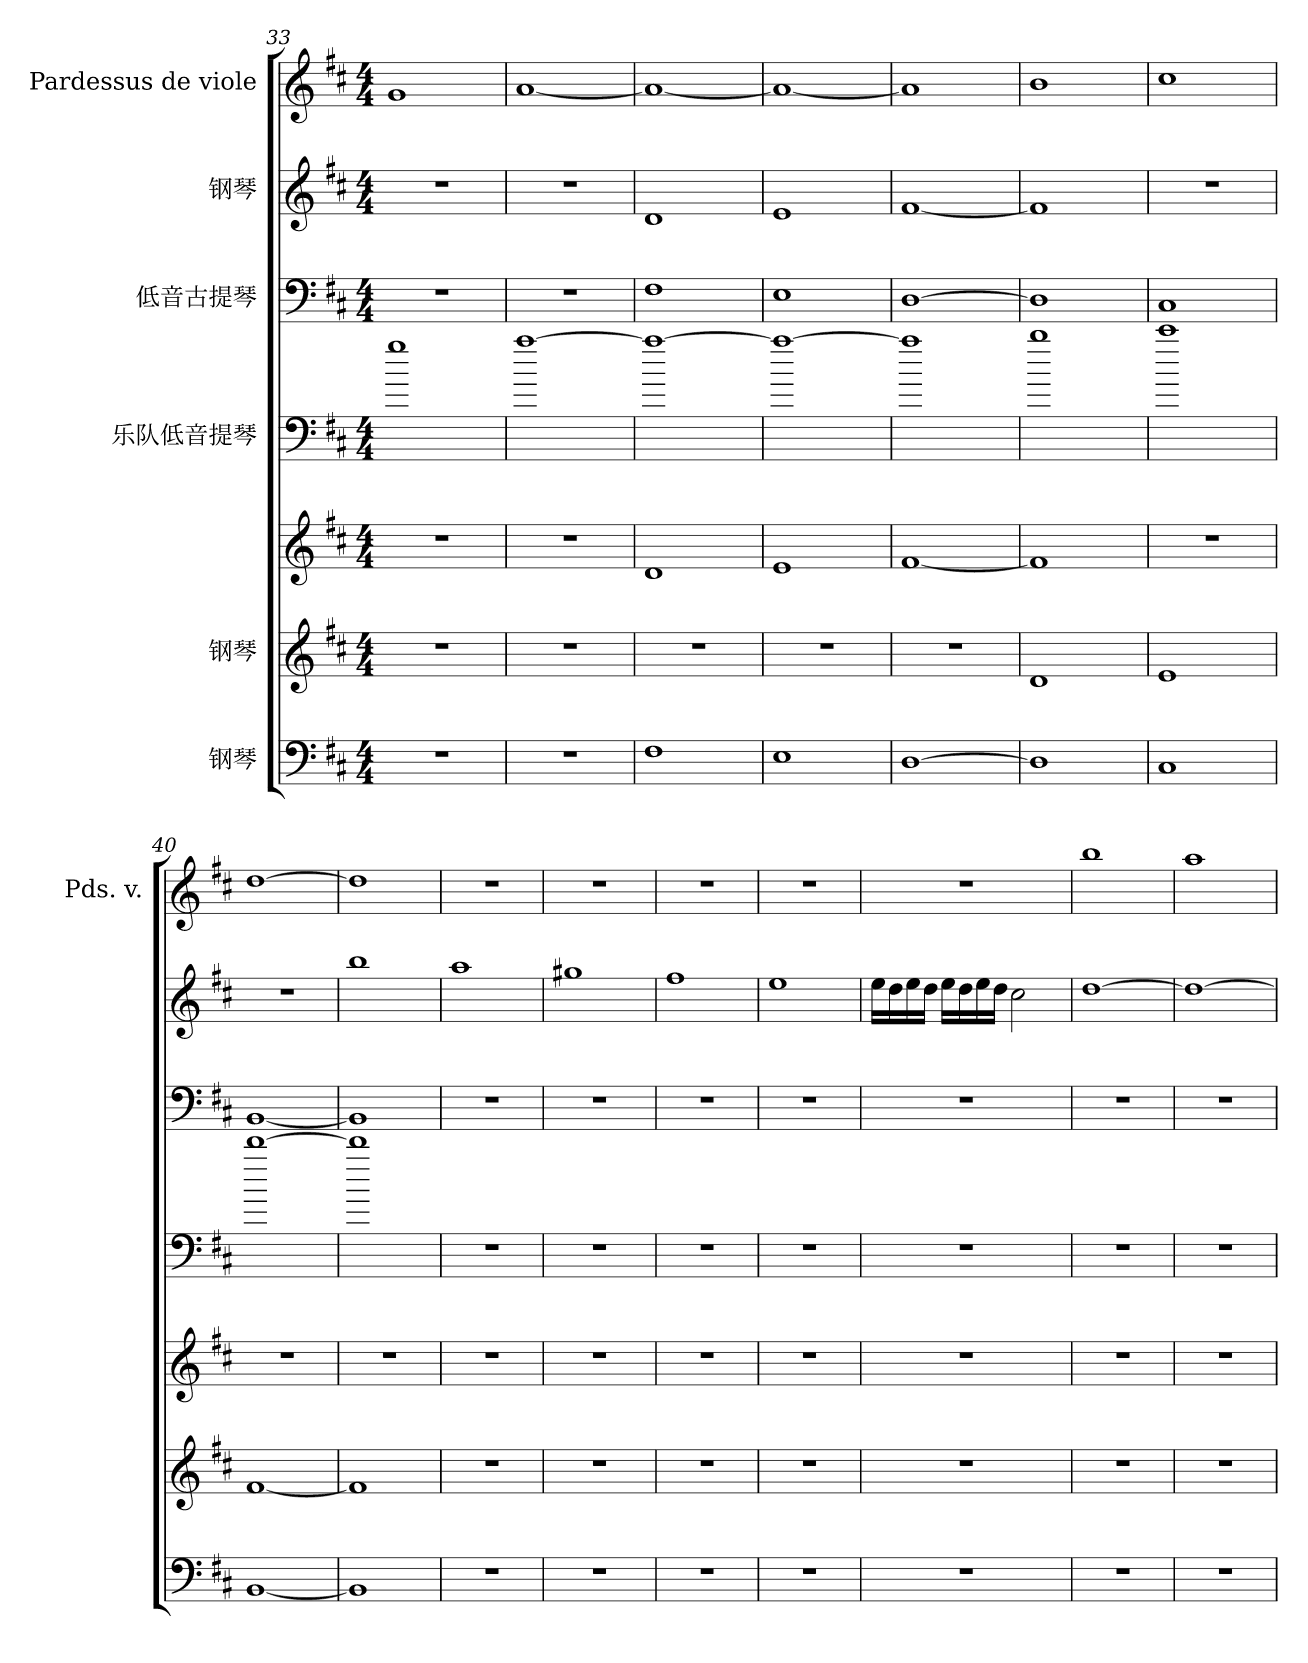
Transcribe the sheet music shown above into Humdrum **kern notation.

**kern	**kern	**kern	**kern	**kern	**kern	**kern
*part6	*part5	*part5	*part4	*part3	*part2	*part1
*staff7	*staff6	*staff5	*staff4	*staff3	*staff2	*staff1
*I"钢琴	*I"钢琴	*	*I"乐队低音提琴	*I"低音古提琴	*I"钢琴	*I"Pardessus de viole
*	*	*	*	*	*	*I'Pds. v.
*clefF4	*clefG2	*clefG2	*clefF4	*clefF4	*clefG2	*clefG2
*	*	*	*ITrd7c12	*	*	*
*k[f#c#]	*k[f#c#]	*k[f#c#]	*k[f#c#]	*k[f#c#]	*k[f#c#]	*k[f#c#]
*M4/4	*M4/4	*M4/4	*M4/4	*M4/4	*M4/4	*M4/4
=33	=33	=33	=33	=33	=33	=33
1r	1r	1r	1g	1r	1r	1g
=34	=34	=34	=34	=34	=34	=34
1r	1r	1r	[1a	1r	1r	[1a
=35	=35	=35	=35	=35	=35	=35
1F#	1r	1d	1a_	1F#	1d	1a_
=36	=36	=36	=36	=36	=36	=36
1E	1r	1e	1a_	1E	1e	1a_
=37	=37	=37	=37	=37	=37	=37
[1D	1r	[1f#	1a]	[1D	[1f#	1a]
=38	=38	=38	=38	=38	=38	=38
1D]	1d	1f#]	1b	1D]	1f#]	1b
=39	=39	=39	=39	=39	=39	=39
1C#	1e	1r	1cc#	1C#	1r	1cc#
=40	=40	=40	=40	=40	=40	=40
[1BB	[1f#	1r	[1dd	[1BB	1r	[1dd
=41	=41	=41	=41	=41	=41	=41
1BB]	1f#]	1r	1dd]	1BB]	1bb	1dd]
=42	=42	=42	=42	=42	=42	=42
1r	1r	1r	1r	1r	1aa	1r
=43	=43	=43	=43	=43	=43	=43
1r	1r	1r	1r	1r	1gg#X	1r
=44	=44	=44	=44	=44	=44	=44
1r	1r	1r	1r	1r	1ff#	1r
=45	=45	=45	=45	=45	=45	=45
1r	1r	1r	1r	1r	1ee	1r
!!LO:PB:g=z
=46	=46	=46	=46	=46	=46	=46
1r	1r	1r	1r	1r	16ee\LL	1r
.	.	.	.	.	16dd\	.
.	.	.	.	.	16ee\	.
.	.	.	.	.	16dd\JJ	.
.	.	.	.	.	16ee\LL	.
.	.	.	.	.	16dd\	.
.	.	.	.	.	16ee\	.
.	.	.	.	.	16dd\JJ	.
.	.	.	.	.	2cc#\	.
=47	=47	=47	=47	=47	=47	=47
1r	1r	1r	1r	1r	[1dd	1bb
=48	=48	=48	=48	=48	=48	=48
1r	1r	1r	1r	1r	1dd_	1aa
=	=	=	=	=	=	=
*-	*-	*-	*-	*-	*-	*-
